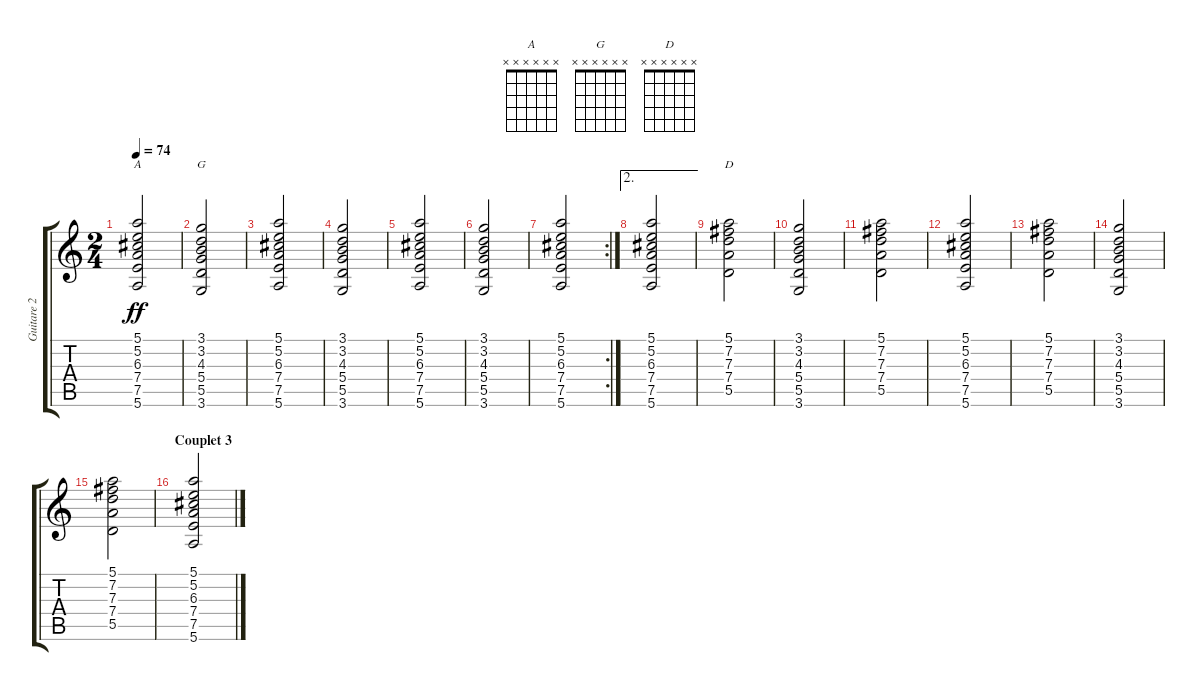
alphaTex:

\track ("Guitare 2" "Guitare 2") {instrument acousticguitarnylon}
\staff {score tabs}
\tuning (E4 B3 G3 D3 A2 E2) {hide}
\chord ("A" x x x x x x) {firstfret 0}
\chord ("G" x x x x x x) {firstfret 0}
\chord ("D" x x x x x x) {firstfret 0}
\ts (2 4)
\tempo 74
\clef g2
\ks c
(5.1 5.2 6.3 7.4 7.5 5.6).2{ch "A" dy ff} |
(3.1 3.2 4.3 5.4 5.5 3.6).2{ch "G"} |
(5.1 5.2 6.3 7.4 7.5 5.6).2 |
(3.1 3.2 4.3 5.4 5.5 3.6).2 |
(5.1 5.2 6.3 7.4 7.5 5.6).2 |
(3.1 3.2 4.3 5.4 5.5 3.6).2 |
\rc 2
(5.1 5.2 6.3 7.4 7.5 5.6).2 |
\ae 2
(5.1 5.2 6.3 7.4 7.5 5.6).2 |
(5.1 7.2 7.3 7.4 5.5).2{ch "D"} |
(3.1 3.2 4.3 5.4 5.5 3.6).2 |
(5.1 7.2 7.3 7.4 5.5).2 |
(5.1 5.2 6.3 7.4 7.5 5.6).2 |
(5.1 7.2 7.3 7.4 5.5).2 |
(3.1 3.2 4.3 5.4 5.5 3.6).2 |
(5.1 7.2 7.3 7.4 5.5).2 |
\section ("" "Couplet 3")
(5.1 5.2 6.3 7.4 7.5 5.6).2
